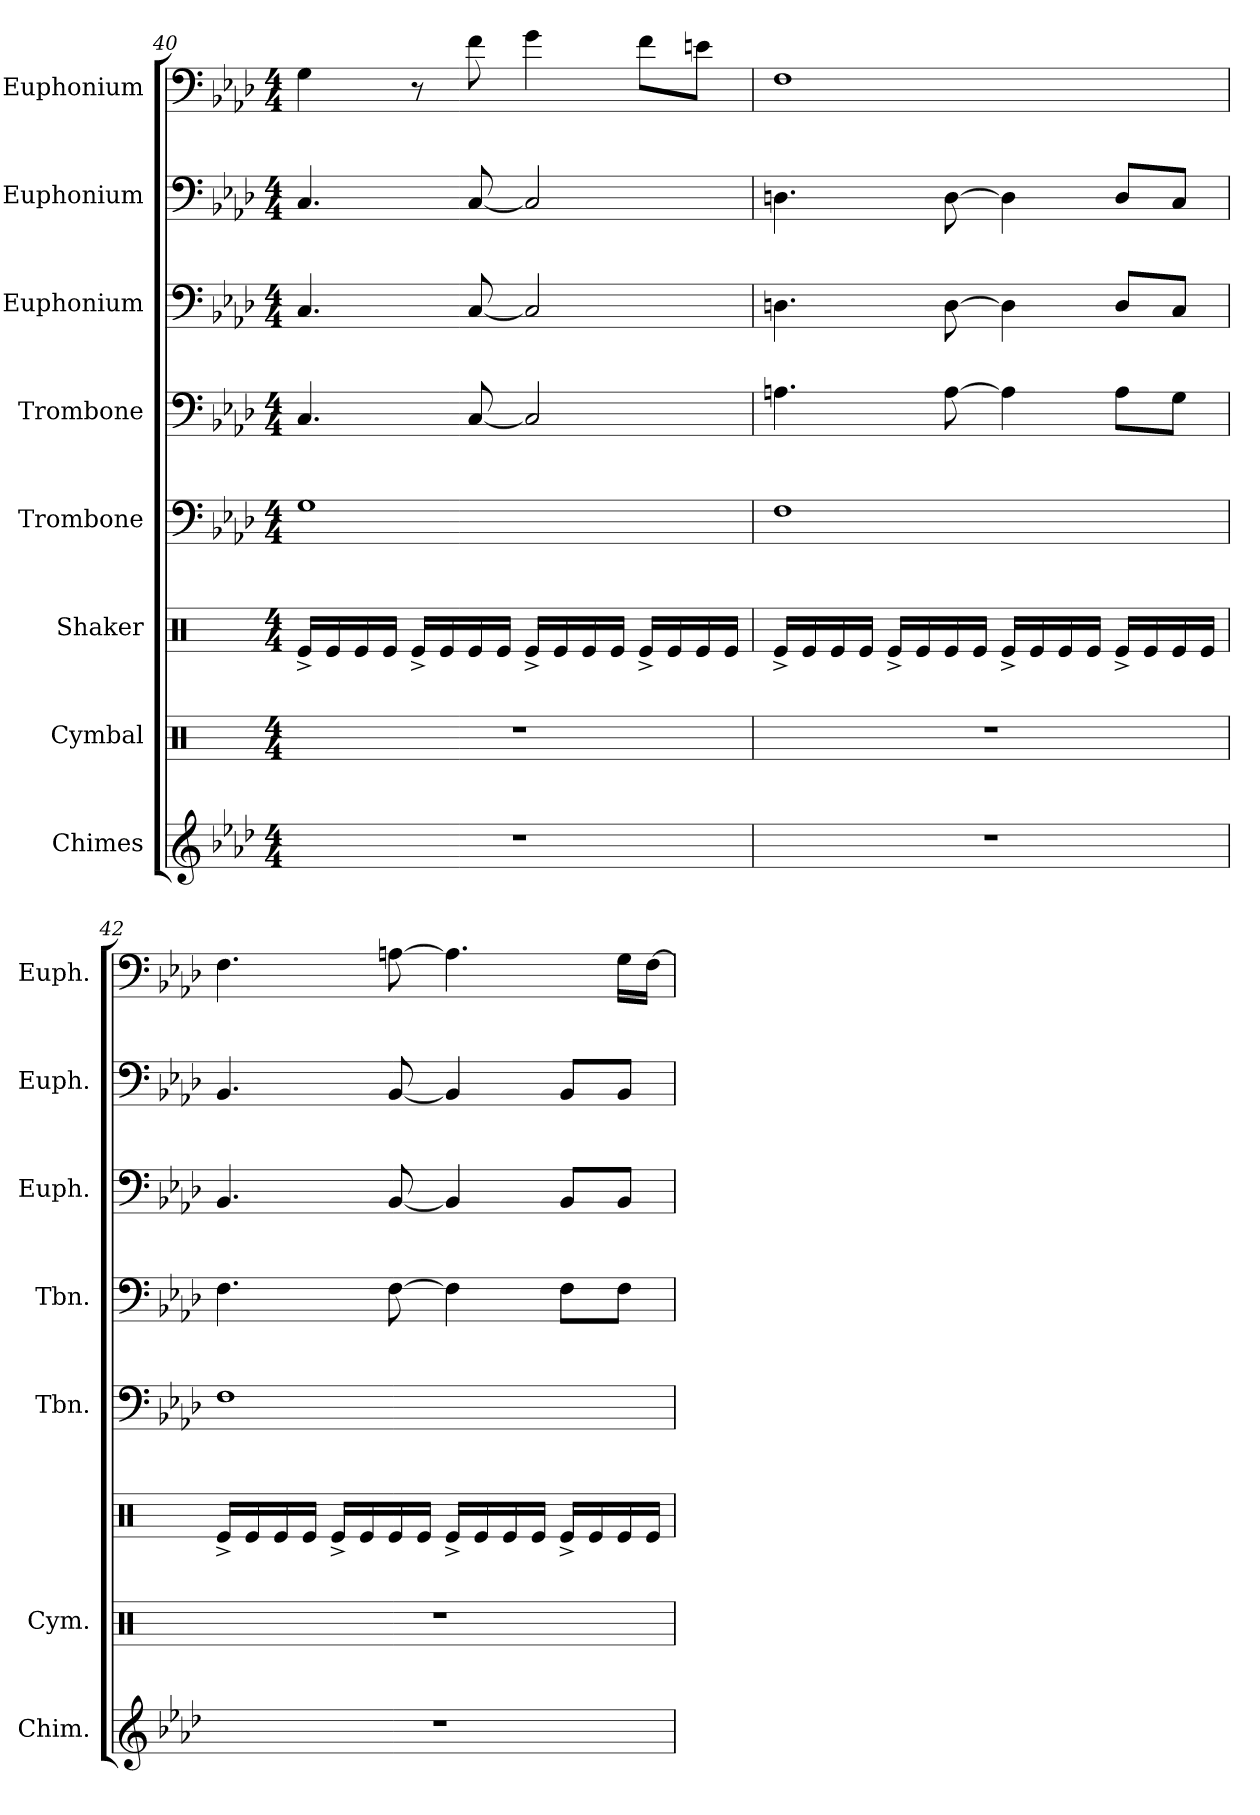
**kern	**kern	**kern	**kern	**kern	**kern	**kern	**kern
*part8	*part7	*part6	*part5	*part4	*part3	*part2	*part1
*staff8	*staff7	*staff6	*staff5	*staff4	*staff3	*staff2	*staff1
*I"Chimes	*I"Cymbal	*I"Shaker	*I"Trombone	*I"Trombone	*I"Euphonium	*I"Euphonium	*I"Euphonium
*I'Chim.	*I'Cym.	*	*I'Tbn.	*I'Tbn.	*I'Euph.	*I'Euph.	*I'Euph.
*clefG2	*clefX	*clefX	*clefF4	*clefF4	*clefF4	*clefF4	*clefF4
*k[b-e-a-d-]	*k[]	*k[]	*k[b-e-a-d-]	*k[b-e-a-d-]	*k[b-e-a-d-]	*k[b-e-a-d-]	*k[b-e-a-d-]
*M4/4	*M4/4	*M4/4	*M4/4	*M4/4	*M4/4	*M4/4	*M4/4
=40	=40	=40	=40	=40	=40	=40	=40
1r	1r	16Re^/LL	1G	4.C/	4.C/	4.C/	4G\
.	.	16Re/	.	.	.	.	.
.	.	16Re/	.	.	.	.	.
.	.	16Re/JJ	.	.	.	.	.
.	.	16Re^/LL	.	.	.	.	8r
.	.	16Re/	.	.	.	.	.
.	.	16Re/	.	[8C/	[8C/	[8C/	8f\
.	.	16Re/JJ	.	.	.	.	.
.	.	16Re^/LL	.	2C/]	2C/]	2C/]	4g\
.	.	16Re/	.	.	.	.	.
.	.	16Re/	.	.	.	.	.
.	.	16Re/JJ	.	.	.	.	.
.	.	16Re^/LL	.	.	.	.	8f\L
.	.	16Re/	.	.	.	.	.
.	.	16Re/	.	.	.	.	8en\J
.	.	16Re/JJ	.	.	.	.	.
!!LO:PB:g=z
=41	=41	=41	=41	=41	=41	=41	=41
1r	1r	16Re^/LL	1F	4.An\	4.Dn\	4.Dn\	1F
.	.	16Re/	.	.	.	.	.
.	.	16Re/	.	.	.	.	.
.	.	16Re/JJ	.	.	.	.	.
.	.	16Re^/LL	.	.	.	.	.
.	.	16Re/	.	.	.	.	.
.	.	16Re/	.	[8A\	[8D\	[8D\	.
.	.	16Re/JJ	.	.	.	.	.
.	.	16Re^/LL	.	4A\]	4D\]	4D\]	.
.	.	16Re/	.	.	.	.	.
.	.	16Re/	.	.	.	.	.
.	.	16Re/JJ	.	.	.	.	.
.	.	16Re^/LL	.	8A\L	8D/L	8D/L	.
.	.	16Re/	.	.	.	.	.
.	.	16Re/	.	8G\J	8C/J	8C/J	.
.	.	16Re/JJ	.	.	.	.	.
=42	=42	=42	=42	=42	=42	=42	=42
1r	1r	16Re^/LL	1F	4.F\	4.BB-/	4.BB-/	4.F\
.	.	16Re/	.	.	.	.	.
.	.	16Re/	.	.	.	.	.
.	.	16Re/JJ	.	.	.	.	.
.	.	16Re^/LL	.	.	.	.	.
.	.	16Re/	.	.	.	.	.
.	.	16Re/	.	[8F\	[8BB-/	[8BB-/	[8An\
.	.	16Re/JJ	.	.	.	.	.
.	.	16Re^/LL	.	4F\]	4BB-/]	4BB-/]	4.A\]
.	.	16Re/	.	.	.	.	.
.	.	16Re/	.	.	.	.	.
.	.	16Re/JJ	.	.	.	.	.
.	.	16Re^/LL	.	8F\L	8BB-/L	8BB-/L	.
.	.	16Re/	.	.	.	.	.
.	.	16Re/	.	8F\J	8BB-/J	8BB-/J	16G\LL
.	.	16Re/JJ	.	.	.	.	[16F\JJ
=	=	=	=	=	=	=	=
*-	*-	*-	*-	*-	*-	*-	*-
